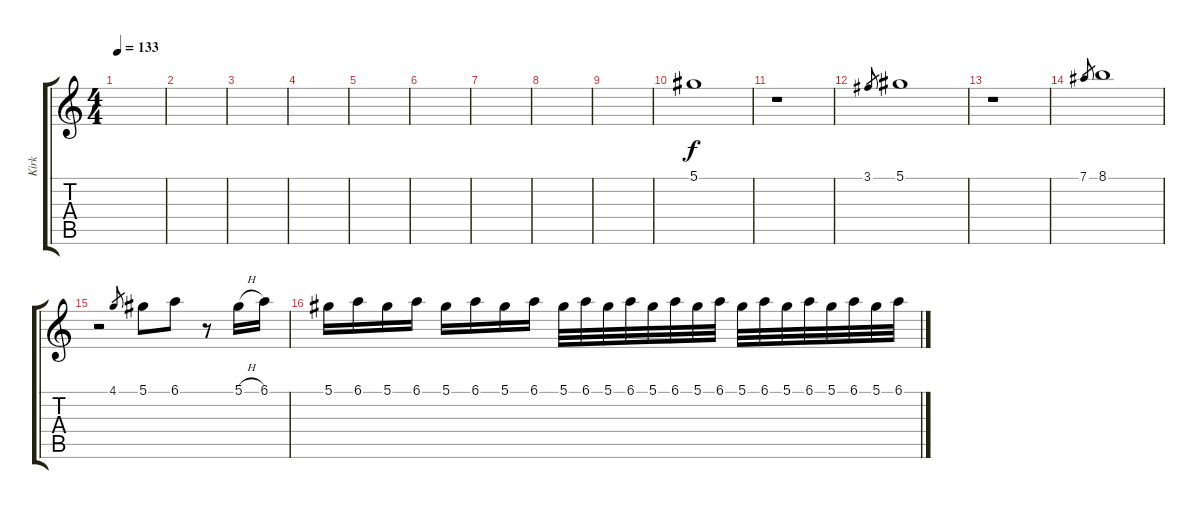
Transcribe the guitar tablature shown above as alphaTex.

\track ("Kirk" "Kirk") {instrument electricguitarclean}
\staff {score tabs}
\tuning (Eb4 Bb3 Gb3 Db3 Ab2 Eb2) {hide}
\ts (4 4)
\tempo 133
\clef g2
\ks c
|
|
|
|
|
|
|
|
|
5.1.1{instrument electricguitarclean} |
r.1 |
3.1.8{gr} 5.1.1 |
r.1 |
7.1.8{gr} 8.1.1 |
r.2 4.1.8{gr} 5.1.8 6.1.8 r.8 5.1{h}.16 6.1.16 |
5.1.16 6.1.16 5.1.16 6.1.16 5.1.16 6.1.16 5.1.16 6.1.16 5.1.32 6.1.32 5.1.32 6.1.32 5.1.32 6.1.32 5.1.32 6.1.32 5.1.32 6.1.32 5.1.32 6.1.32 5.1.32 6.1.32 5.1.32 6.1.32
